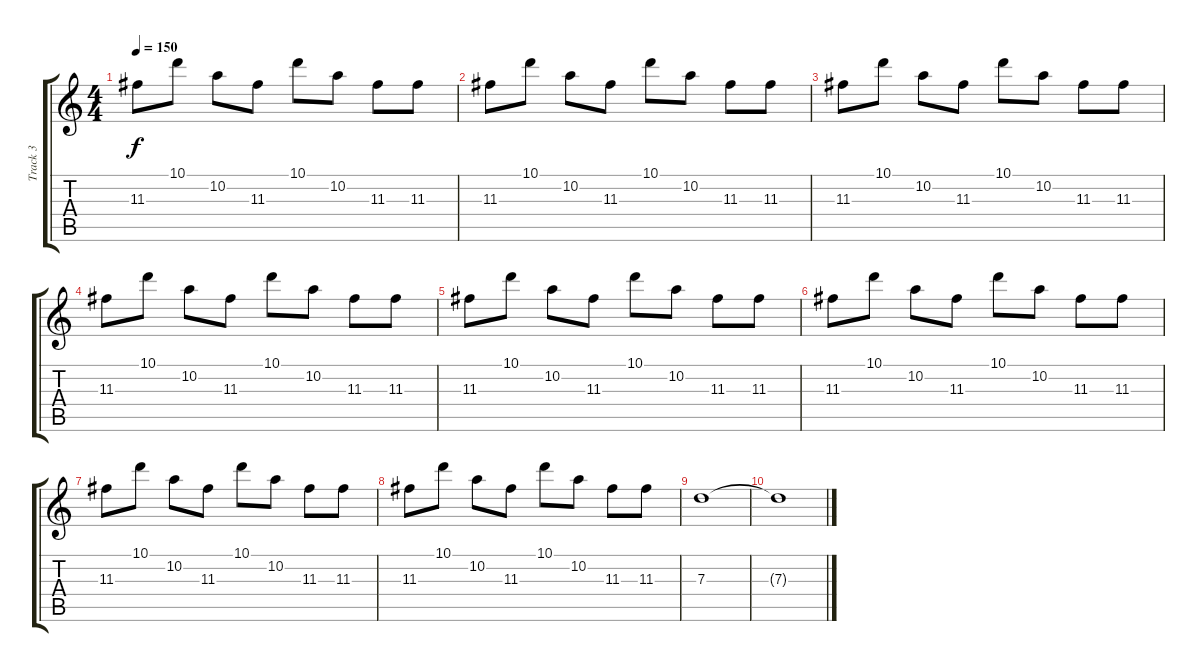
\track ("Track 3" "Track 3") {instrument distortionguitar}
\staff {score tabs}
\tuning (E4 B3 G3 D3 A2 D2) {hide}
\ts (4 4)
\tempo 150
\clef g2
\ks c
11.3.8{dy f} 10.1.8 10.2.8 11.3.8 10.1.8 10.2.8 11.3.8 11.3.8 |
11.3.8 10.1.8 10.2.8 11.3.8 10.1.8 10.2.8 11.3.8 11.3.8 |
11.3.8 10.1.8 10.2.8 11.3.8 10.1.8 10.2.8 11.3.8 11.3.8 |
11.3.8 10.1.8 10.2.8 11.3.8 10.1.8 10.2.8 11.3.8 11.3.8 |
11.3.8{instrument electricguitarclean} 10.1.8 10.2.8 11.3.8 10.1.8 10.2.8 11.3.8 11.3.8 |
11.3.8 10.1.8 10.2.8 11.3.8 10.1.8 10.2.8 11.3.8 11.3.8 |
11.3.8 10.1.8 10.2.8 11.3.8 10.1.8 10.2.8 11.3.8 11.3.8 |
11.3.8 10.1.8 10.2.8 11.3.8 10.1.8 10.2.8 11.3.8 11.3.8 |
7.3.1 |
7.3{t}.1
